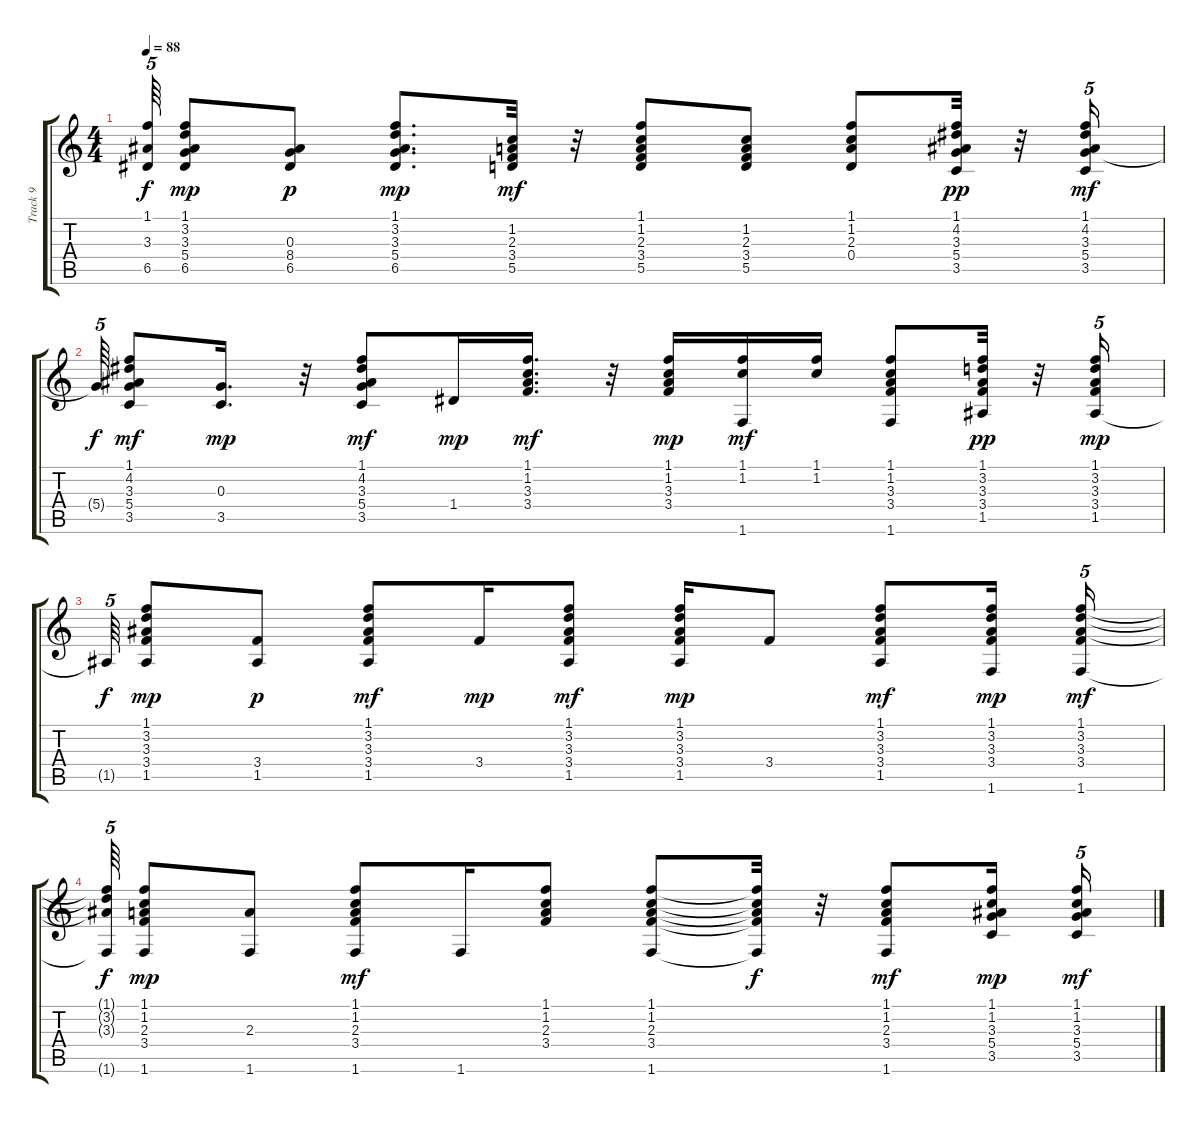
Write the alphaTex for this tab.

\track ("Track 9" "Track 9") {instrument acousticguitarsteel}
\staff {score tabs}
\tuning (E4 B3 G3 D3 A2 E2) {hide}
\ts (4 4)
\tempo 88
\clef g2
\ks c
(1.1{t} 3.3{t} 6.5{t}).64{tu (5 4) dy f} (1.1 3.2 3.3 5.4 6.5).8{dy mp} (0.3 8.4 6.5).8{dy p} (1.1 3.2 3.3 5.4 6.5).8{d dy mp} (1.2 2.3 3.4 5.5).32{dy mf} r.32 (1.1 1.2 2.3 3.4 5.5).8 (1.2 2.3 3.4 5.5).8 (1.1 1.2 2.3 0.4).8 (1.1 4.2 3.3 5.4 3.5).32{dy pp} r.32 (1.1 4.2 3.3 5.4 3.5).16{tu (5 4) dy mf} |
5.4{t}.64{tu (5 4) dy f} (1.1 4.2 3.3 5.4 3.5).8{dy mf} (0.3 3.5).16{d dy mp} r.32 (1.1 4.2 3.3 5.4 3.5).8{dy mf} 1.4.16{dy mp} (1.1 1.2 3.3 3.4).16{d dy mf} r.32 (1.1 1.2 3.3 3.4).16{dy mp} (1.1 1.2 1.6).16{dy mf} (1.1 1.2).16 (1.1 1.2 3.3 3.4 1.6).8 (1.1 3.2 3.3 3.4 1.5).32{dy pp} r.32 (1.1 3.2 3.3 3.4 1.5).16{tu (5 4) dy mp} |
1.5{t}.64{tu (5 4) dy f} (1.1 3.2 3.3 3.4 1.5).8{dy mp} (3.4 1.5).8{dy p} (1.1 3.2 3.3 3.4 1.5).8{dy mf} 3.4.16{dy mp} (1.1 3.2 3.3 3.4 1.5).8{dy mf} (1.1 3.2 3.3 3.4 1.5).16{dy mp} 3.4.8 (1.1 3.2 3.3 3.4 1.5).8{dy mf} (1.1 3.2 3.3 3.4 1.6).16{dy mp} (1.1 3.2 3.3 3.4 1.6).16{tu (5 4) dy mf} |
(1.1{t} 3.2{t} 3.3{t} 1.6{t}).64{tu (5 4) dy f} (1.1 1.2 2.3 3.4 1.6).8{dy mp} (2.3 1.6).8 (1.1 1.2 2.3 3.4 1.6).8{dy mf} 1.6.16 (1.1 1.2 2.3 3.4).8 (1.1 1.2 2.3 3.4 1.6).8 (1.1{t} 1.2{t} 2.3{t} 3.4{t} 1.6{t}).32{dy f} r.32 (1.1 1.2 2.3 3.4 1.6).8{dy mf} (1.1 1.2 3.3 5.4 3.5).16{dy mp} (1.1 1.2 3.3 5.4 3.5).16{tu (5 4) dy mf}
